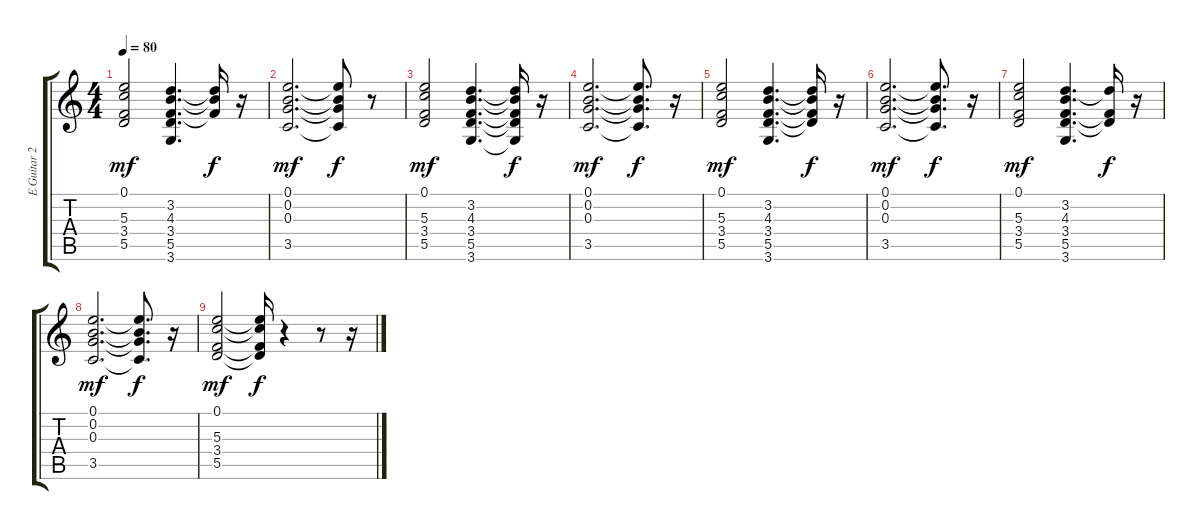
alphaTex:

\track ("E Guitar 2" "E Guitar 2") {instrument distortionguitar}
\staff {score tabs}
\tuning (E4 B3 G3 D3 A2 E2) {hide}
\ts (4 4)
\tempo 80
\clef g2
\ks c
(0.1 5.3 3.4 5.5).2{dy mf} (3.2 4.3 3.4 5.5 3.6).4{d} (3.2{t} 4.3{t} 3.4{t}).16{dy f} r.16 |
(0.1 0.2 0.3 3.5).2{d dy mf} (0.1{t} 0.2{t} 0.3{t} 3.5{t}).8{dy f} r.8 |
(0.1 5.3 3.4 5.5).2{dy mf} (3.2 4.3 3.4 5.5 3.6).4{d} (3.2{t} 4.3{t} 3.4{t} 5.5{t} 3.6{t}).16{dy f} r.16 |
(0.1 0.2 0.3 3.5).2{d dy mf} (0.1{t} 0.2{t} 0.3{t} 3.5{t}).8{d dy f} r.16 |
(0.1 5.3 3.4 5.5).2{dy mf} (3.2 4.3 3.4 5.5 3.6).4{d} (3.2{t} 4.3{t} 3.4{t} 5.5{t}).16{dy f} r.16 |
(0.1 0.2 0.3 3.5).2{d dy mf} (0.1{t} 0.2{t} 0.3{t} 3.5{t}).8{d dy f} r.16 |
(0.1 5.3 3.4 5.5).2{dy mf} (3.2 4.3 3.4 5.5 3.6).4{d} (3.2{t} 3.4{t} 5.5{t}).16{dy f} r.16 |
(0.1 0.2 0.3 3.5).2{d dy mf} (0.1{t} 0.2{t} 0.3{t} 3.5{t}).8{d dy f} r.16 |
(0.1 5.3 3.4 5.5).2{dy mf} (0.1{t} 5.3{t} 3.4{t} 5.5{t}).16{dy f} r.4 r.8 r.16
